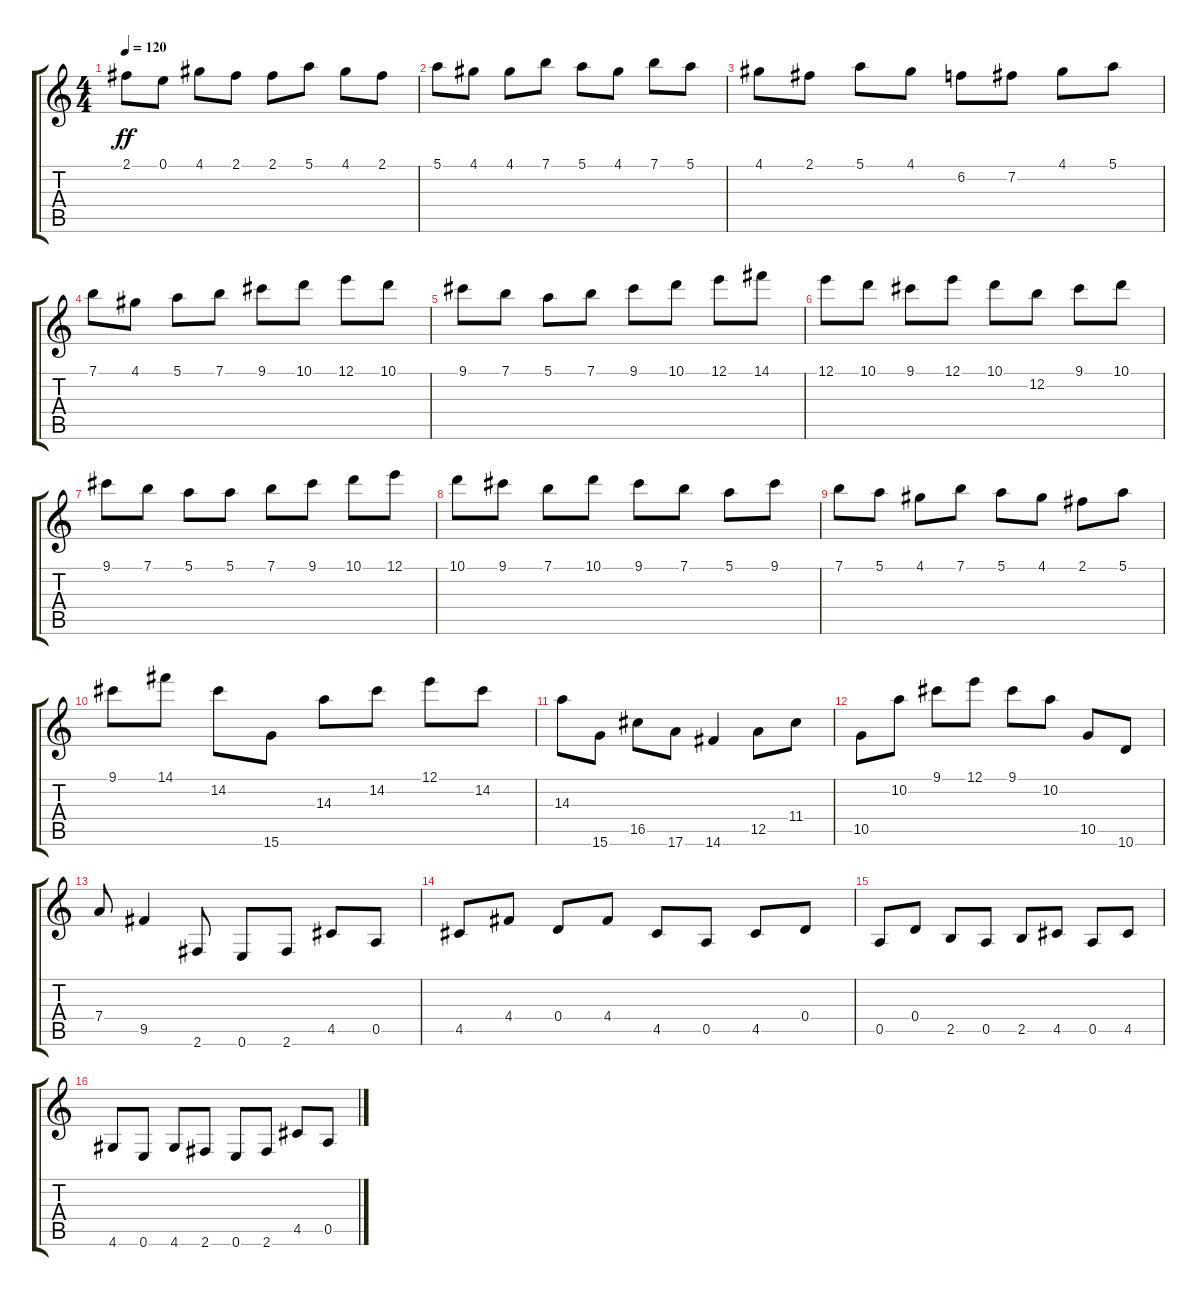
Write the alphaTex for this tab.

\track "" {instrument acousticguitarnylon}
\staff {score tabs}
\tuning (E4 B3 G3 D3 A2 E2) {hide}
\ts (4 4)
\tempo 120
\clef g2
\ks c
2.1.8{dy ff} 0.1.8 4.1.8 2.1.8 2.1.8 5.1.8 4.1.8 2.1.8 |
5.1.8 4.1.8 4.1.8 7.1.8 5.1.8 4.1.8 7.1.8 5.1.8 |
4.1.8 2.1.8 5.1.8 4.1.8 6.2.8 7.2.8 4.1.8 5.1.8 |
7.1.8 4.1.8 5.1.8 7.1.8 9.1.8 10.1.8 12.1.8 10.1.8 |
9.1.8 7.1.8 5.1.8 7.1.8 9.1.8 10.1.8 12.1.8 14.1.8 |
12.1.8 10.1.8 9.1.8 12.1.8 10.1.8 12.2.8 9.1.8 10.1.8 |
9.1.8 7.1.8 5.1.8 5.1.8 7.1.8 9.1.8 10.1.8 12.1.8 |
10.1.8 9.1.8 7.1.8 10.1.8 9.1.8 7.1.8 5.1.8 9.1.8 |
7.1.8 5.1.8 4.1.8 7.1.8 5.1.8 4.1.8 2.1.8 5.1.8 |
9.1.8 14.1.8 14.2.8 15.6.8 14.3.8 14.2.8 12.1.8 14.2.8 |
14.3.8 15.6.8 16.5.8 17.6.8 14.6.4 12.5.8 11.4.8 |
10.5.8 10.2.8 9.1.8 12.1.8 9.1.8 10.2.8 10.5.8 10.6.8 |
7.4.8 9.5.4 2.6.8 0.6.8 2.6.8 4.5.8 0.5.8 |
4.5.8 4.4.8 0.4.8 4.4.8 4.5.8 0.5.8 4.5.8 0.4.8 |
0.5.8 0.4.8 2.5.8 0.5.8 2.5.8 4.5.8 0.5.8 4.5.8 |
4.6.8 0.6.8 4.6.8 2.6.8 0.6.8 2.6.8 4.5.8 0.5.8
